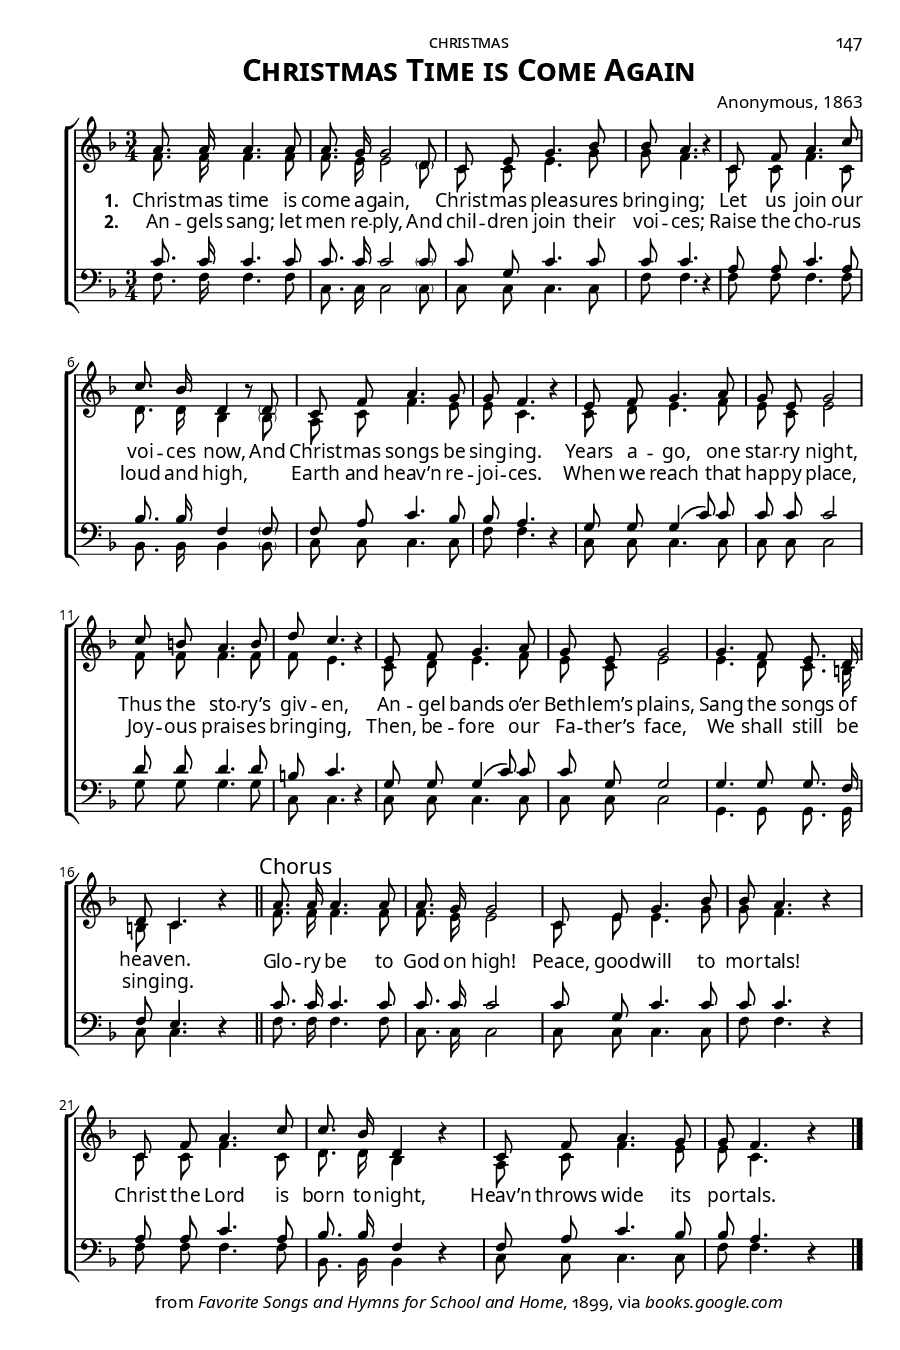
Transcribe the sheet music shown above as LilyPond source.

\version "2.14.2"
\include "util.ly"
\version "2.14.2"
#(set-global-staff-size 15) \paper{ #(define fonts (make-pango-font-tree "GoudyOlSt BT" "Garamond Premier Pro" "Garamond Premier Pro" (/ 15 20))) }
\header {
  title = \markup{\override #'(font-name . "Garamond Premier Pro Semibold"){ \abs-fontsize #15 \smallCapsOldStyle"Christmas Time is Come Again"}}
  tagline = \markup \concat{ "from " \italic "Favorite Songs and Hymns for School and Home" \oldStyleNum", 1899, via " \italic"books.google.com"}
  composer = "Anonymous, 1863"
}
\paper {
  %print-all-headers = ##t
  paper-height = 9\in
  paper-width = 6\in
  indent = 0\in
  %system-system-spacing = #'((basic-distance . 10) (padding . 0))
  system-system-spacing =
    #'((basic-distance . 0)
       (minimum-distance . 0)
       (padding . -5)
       (stretchability . 100))
  ragged-last-bottom = ##f
  ragged-bottom = ##f
  two-sided = ##t
  inner-margin = 0.5\in
  outer-margin = 0.25\in
  top-margin = 0.25\in
  bottom-margin = 0.25\in
  first-page-number = #147
  print-first-page-number = ##t
  headerLine = \markup{\override #'(font-name . "Garamond Premier Pro") \smallCapsOldStyle"christmas"}
  oddHeaderMarkup = \markup\fill-line{
     \override #'(font-name . "Garamond Premier Pro")\abs-fontsize #8.5
     \combine 
        \fill-line{"" \on-the-fly #print-page-number-check-first
        \oldStylePageNum""
        }
        \fill-line{\headerLine}
  }
  evenHeaderMarkup = \markup {
     \override #'(font-name . "Garamond Premier Pro")\abs-fontsize #8.5
     \combine
        \on-the-fly #print-page-number-check-first
        \oldStylePageNum""
        \fill-line{\headerLine}
  }
}
global = {
  \key f \major
  \time 3/4
  \autoBeamOff
  \override DynamicLineSpanner #'staff-padding = #0.0
  \override DynamicLineSpanner #'Y-extent = #'(-1 . 1)
}

sopMusic = \relative c' {
  a'8. a16 a4. a8 |
  a8. g16 << g2 {s4. \parenthesize d8 } >>
  c8 e g4. bes8 |
  bes a4. b4\rest |
  
  c,8 f a4. c8 |
  c8. bes16 d,4 bes'8\rest \parenthesize d,8 |
  c f a4. g8 |
  g f4. bes4\rest |
  e,8 f g4. a8 |
  
  g e g2 |
  c8 b a4. b8 |
  d c4. b4\rest |
  e,8 f g4. a8 |
  g e g2 |
  
  g4. f8 e8. d16 |
  d8 c4. b'4\rest \bar "||"
  \once \override Score.RehearsalMark #'self-alignment-X = #LEFT
  \mark "Chorus" a8. a16 a4. a8 |
  a8. g16 g2 c,8 e g4. bes8 |
  bes a4. b4\rest |
  
  c,8 f a4. c8 |
  c8. bes16 d,4 bes'4\rest |
  c,8 f a4. g8 |
  g f4. b4\rest \bar "|."
}
sopWords = \lyricmode {
  
}

altoMusic = \relative c' {
  f8. f16 f4. f8 |
  f8. e16 << e2 {s4. \parenthesize d8} >> |
  c8 c e4. g8 |
  g f4. s4 |
  
  c8 c f4. c8 |
  d8. d16 bes4 s8 \parenthesize bes8 |
  a c f4. e8 |
  e c4. s4 |
  c8 d e4. f8 |
  
  e c e2 |
  f8 f f4. f8 |
  f e4. s4 |
  c8 d e4. f8 |
  e c e2 |
  
  e4. d8 c8. b16 |
  b8 c4. s4 |
  f8. f16 f4. f8 |
  f8. e16 e2 |
  c8 e e4. g8 |
  
  g8 f4. s4 |
  c8 c f4. c8 |
  d8. d16 bes4 s4 |
  a8 c f4. e8 |
  e c4. s4 \bar "|."
}

altoWords = \lyricmode {
  \dropLyricsV
  \set stanza = #"1. "
   Christ -- mas time is come a -- gain, \skip1
    Christ -- mas plea -- sures bring -- ing;
  Let us join our voi -- ces now,
    And Christ -- mas songs be sing -- ing.
  Years a -- go, one star -- ry night,
    Thus the sto -- ry’s giv -- en,
  An -- gel bands o’er Beth -- lem’s plains,
    Sang the songs of heav -- en.

  \dropLyricsVII
  
  Glo -- ry be to God on high!
    Peace, good -- will to
    mor -- tals!
  \dropLyricsV
  Christ the Lord is born to -- night,
    Heav’n throws wide its por -- tals.

}
altoWordsII = \lyricmode {
  \dropLyricsV
%\markup\italic
  \set stanza = #"2. "
  An -- gels sang; let men re -- ply,
    And chil -- dren join their voi -- ces;
  Raise the cho -- rus loud and high,
    \skip 1 Earth and heav’n re -- joi -- ces.
  When we reach that hap -- py place,
    Joy -- ous prais -- es bring -- ing,
  Then, be -- fore our Fa -- ther’s face,
    We shall still be sing -- ing.
}
altoWordsIII = \lyricmode {
  \set stanza = #"3. "
  \set ignoreMelismata = ##t
}
altoWordsIV = \lyricmode {
  \set stanza = #"4. "
  \set ignoreMelismata = ##t
}
altoWordsV = \lyricmode {
  \set stanza = #"5. "
  \set ignoreMelismata = ##t
}
altoWordsVI = \lyricmode {
  \set stanza = #"6. "
  \set ignoreMelismata = ##t
}
tenorMusic = \relative c' {
  c8. c16 c4. c8 |
  c8. c16 << c2 { s4. \parenthesize c8 } >> |
  c g c4. c8 |
  c c4. s4 |
  
  a8 a c4. a8 |
  bes8. bes16 f4 s8 \parenthesize f8 |
  f a c4. bes8 |
  bes a4. s4 |
  g8 g g4( c8) c |
  
  c c c2 |
  d8 d d4. d8 |
  b c4. s4 |
  g8 g g4( c8) c |
  c g g2 |
  
  g4. g8 g8. f16 |
  f8 e4. s4 |
  c'8. c16 c4. c8 |
  c8. c16 c2 |
  c8 g c4. c8 |
  
  c c4. s4 |
  a8 a c4. a8 |
  bes8. bes16 f4 s4 |
  f8 a c4. bes8 |
  bes a4. s4 \bar "|."
}
tenorWords = \lyricmode {

}

bassMusic = \relative c {
  f8. f16 f4. f8 |
  c8. c16 << c2 {s4. \parenthesize c8} >>
  c c c4. c8 |
  f f4. d4\rest |
  
  f8 f f4. f8 |
  bes,8. bes16 bes4 s8 \parenthesize bes8 |
  c c c4. c8 |
  f f4. d4\rest |
  c8 c c4. c8 |
  
  c c c2 |
  g'8 g g4. g8 |
  c, c4. d4\rest |
  c8 c c4. c8 |
  c c c2 |
  
  g4. g8 g8. g16 |
  c8 c4. d4\rest |
  f8. f16 f4. f8 |
  c8. c16 c2 |
  c8 c c4. c8 |
  
  f8 f4. d4\rest |
  f8 f f4. f8 |
  bes,8. bes16 bes4 d\rest |
  c8 c c4. c8 |
  f f4. d4\rest \bar "|."
}
bassWords = \lyricmode {

}

pianoRH = \relative c' {
  
}
pianoLH = \relative c' {
  
}

\score {
  <<
   \new ChoirStaff <<
    \new Staff = women <<
      \new Voice = "sopranos" { \voiceOne << \global \sopMusic >> }
      \new Voice = "altos" { \voiceTwo << \global \altoMusic >> }
    >>
    \new Lyrics \with { alignAboveContext = #"women" \override VerticalAxisGroup #'nonstaff-relatedstaff-spacing = #'((basic-distance . 1))} \lyricsto "sopranos" \sopWords
    \new Lyrics = "altosVI"  \with { alignBelowContext = #"women" } \lyricsto "altos" \altoWordsVI
    \new Lyrics = "altosV"  \with { alignBelowContext = #"women" } \lyricsto "altos" \altoWordsV
    \new Lyrics = "altosIV"  \with { alignBelowContext = #"women" } \lyricsto "altos" \altoWordsIV
    \new Lyrics = "altosIII"  \with { alignBelowContext = #"women" } \lyricsto "altos" \altoWordsIII
    \new Lyrics = "altosII"  \with { alignBelowContext = #"women" } \lyricsto "altos" \altoWordsII
    \new Lyrics = "altos"  \with { alignBelowContext = #"women" \override VerticalAxisGroup #'nonstaff-relatedstaff-spacing = #'((basic-distance . 1)) } \lyricsto "altos" \altoWords
   \new Staff = men <<
      \clef bass
      \new Voice = "tenors" { \voiceOne << \global \tenorMusic >> }
      \new Voice = "basses" { \voiceTwo << \global \bassMusic >> }
    >>
    \new Lyrics \with { alignAboveContext = #"men" \override VerticalAxisGroup #'nonstaff-relatedstaff-spacing = #'((basic-distance . 1)) } \lyricsto "tenors" \tenorWords
    \new Lyrics \with { alignBelowContext = #"men" \override VerticalAxisGroup #'nonstaff-relatedstaff-spacing = #'((basic-distance . 1)) } \lyricsto "basses" \bassWords
  >>
%    \new PianoStaff << \new Staff { \new Voice { \pianoRH } } \new Staff { \clef "bass" \pianoLH } >>
  >>
  \layout {
    \context {
      \Score
      %\override SpacingSpanner #'base-shortest-duration = #(ly:make-moment 1 8)
      %\override SpacingSpanner #'common-shortest-duration = #(ly:make-moment 1 4)
    }
    \context {
      % Remove all empty staves
      % \Staff \RemoveEmptyStaves \override VerticalAxisGroup #'remove-first = ##t
    }
    \context {
      \Lyrics
      \override LyricText #'X-offset = #center-on-word
    }
  }
}

